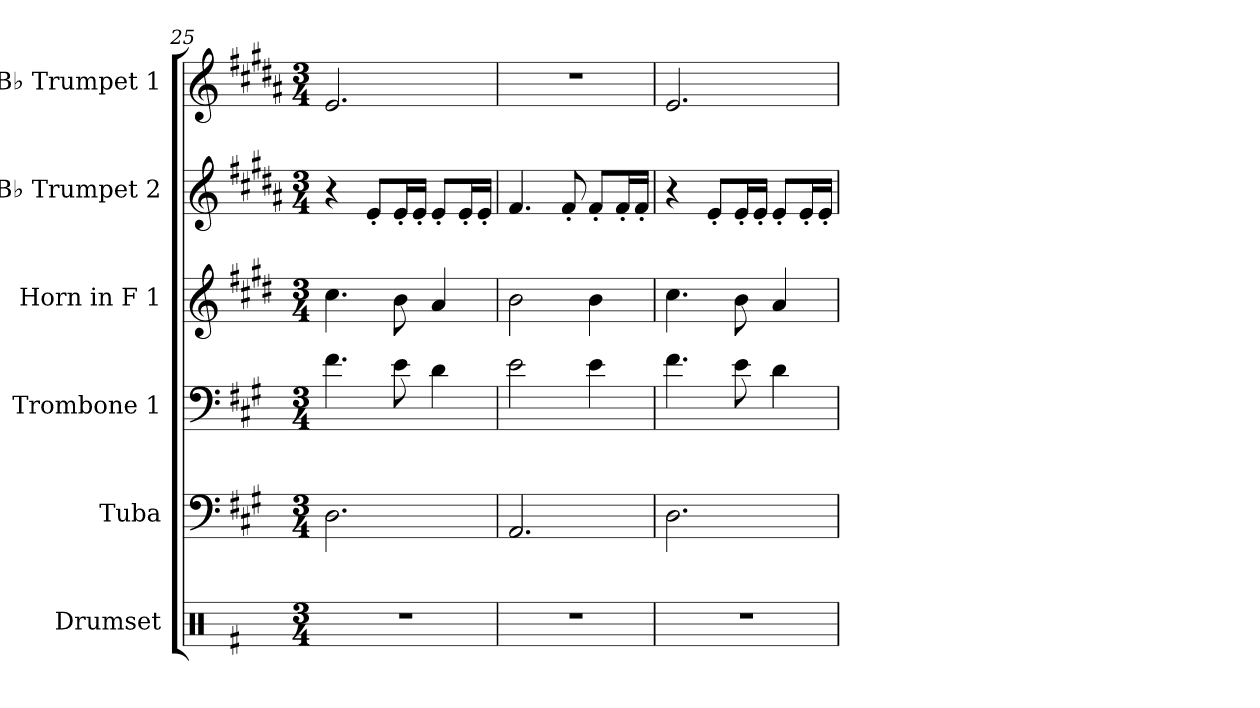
**kern	**kern	**kern	**kern	**kern	**kern
*part6	*part5	*part4	*part3	*part2	*part1
*staff6	*staff5	*staff4	*staff3	*staff2	*staff1
*I"Drumset	*I"Tuba	*I"Trombone 1	*I"Horn in F 1	*I"B♭ Trumpet 2	*I"B♭ Trumpet 1
*I'D. Set	*I'Tba.	*I'Tbn. 1	*	*I'B♭ Tpt. 2	*I'B♭ Tpt. 1
*clefX	*clefF4	*clefF4	*clefG2	*clefG2	*clefG2
*	*	*	*ITrd4c7	*ITrd1c2	*ITrd1c2
*k[f#]	*k[f#c#g#]	*k[f#c#g#]	*k[f#c#g#]	*k[f#c#g#]	*k[f#c#g#]
*M3/4	*M3/4	*M3/4	*M3/4	*M3/4	*M3/4
=25	=25	=25	=25	=25	=25
2.r	2.D\	4.f#\	4.f#\	4r	2.d/
.	.	.	.	8d'/L	.
.	.	8e\	8e\	16d'/L	.
.	.	.	.	16d'/JJ	.
.	.	4d\	4d/	8d'/L	.
.	.	.	.	16d'/L	.
.	.	.	.	16d'/JJ	.
!!LO:PB:g=z
=26	=26	=26	=26	=26	=26
2.r	2.AA/	2e\	2e\	4.e/	2.r
.	.	.	.	8e'/	.
.	.	4e\	4e\	8e'/L	.
.	.	.	.	16e'/L	.
.	.	.	.	16e'/JJ	.
=27	=27	=27	=27	=27	=27
2.r	2.D\	4.f#\	4.f#\	4r	2.d/
.	.	.	.	8d'/L	.
.	.	8e\	8e\	16d'/L	.
.	.	.	.	16d'/JJ	.
.	.	4d\	4d/	8d'/L	.
.	.	.	.	16d'/L	.
.	.	.	.	16d'/JJ	.
=	=	=	=	=	=
*-	*-	*-	*-	*-	*-
